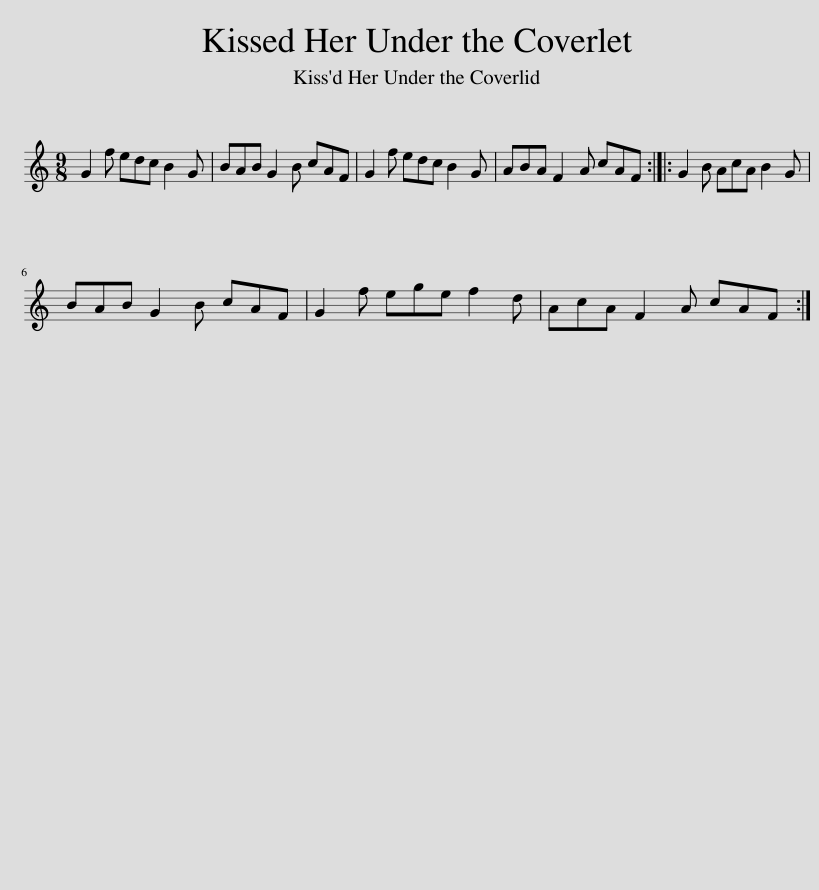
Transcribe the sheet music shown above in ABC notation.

X:1
L:1/8
M:9/8
I:linebreak $
K:C
V:1 treble
V:1
 G2 f edc B2 G | BAB G2 B cAF | G2 f edc B2 G | ABA F2 A cAF :: G2 B AcA B2 G |$ %5
 BAB G2 B cAF | G2 f ege f2 d | AcA F2 A cAF :| %8
